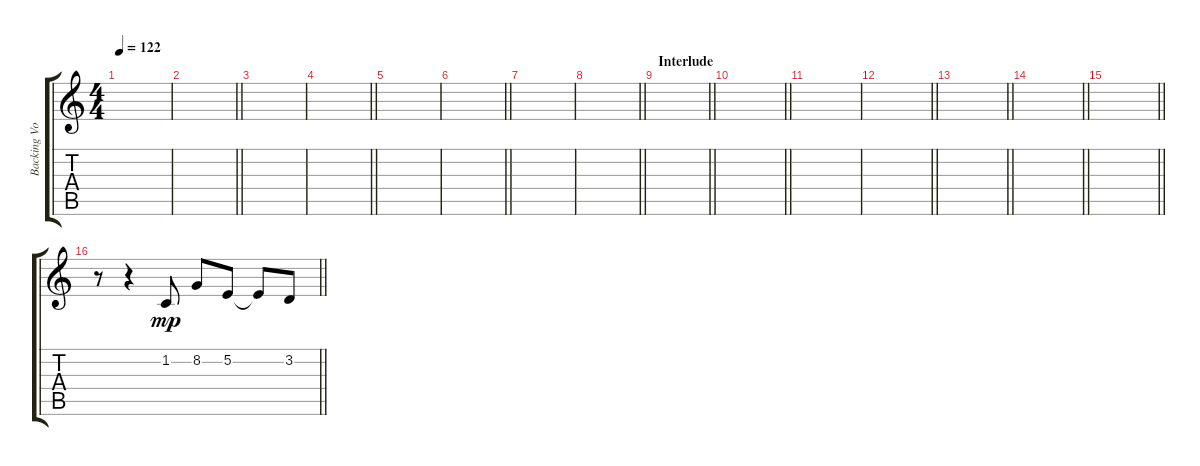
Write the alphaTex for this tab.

\track ("Backing Vocals" "Backing Vo") {instrument oboe}
\staff {score tabs}
\tuning (E4 B3 G3 D3 A2 E2) {hide}
\ts (4 4)
\tempo 122
\clef g2
\ks c
|
\barLineRight lightlight
|
|
\barLineRight lightlight
|
|
\barLineRight lightlight
|
|
\barLineRight lightlight
|
\section ("" "Interlude")
\barLineRight lightlight
|
\barLineRight lightlight
|
|
\barLineRight lightlight
|
\barLineRight lightlight
|
\barLineRight lightlight
|
\barLineRight lightlight
|
\barLineRight lightlight
r.8 r.4 1.2.8{dy mp} 8.2.8 5.2.8 5.2{t}.8 3.2.8
